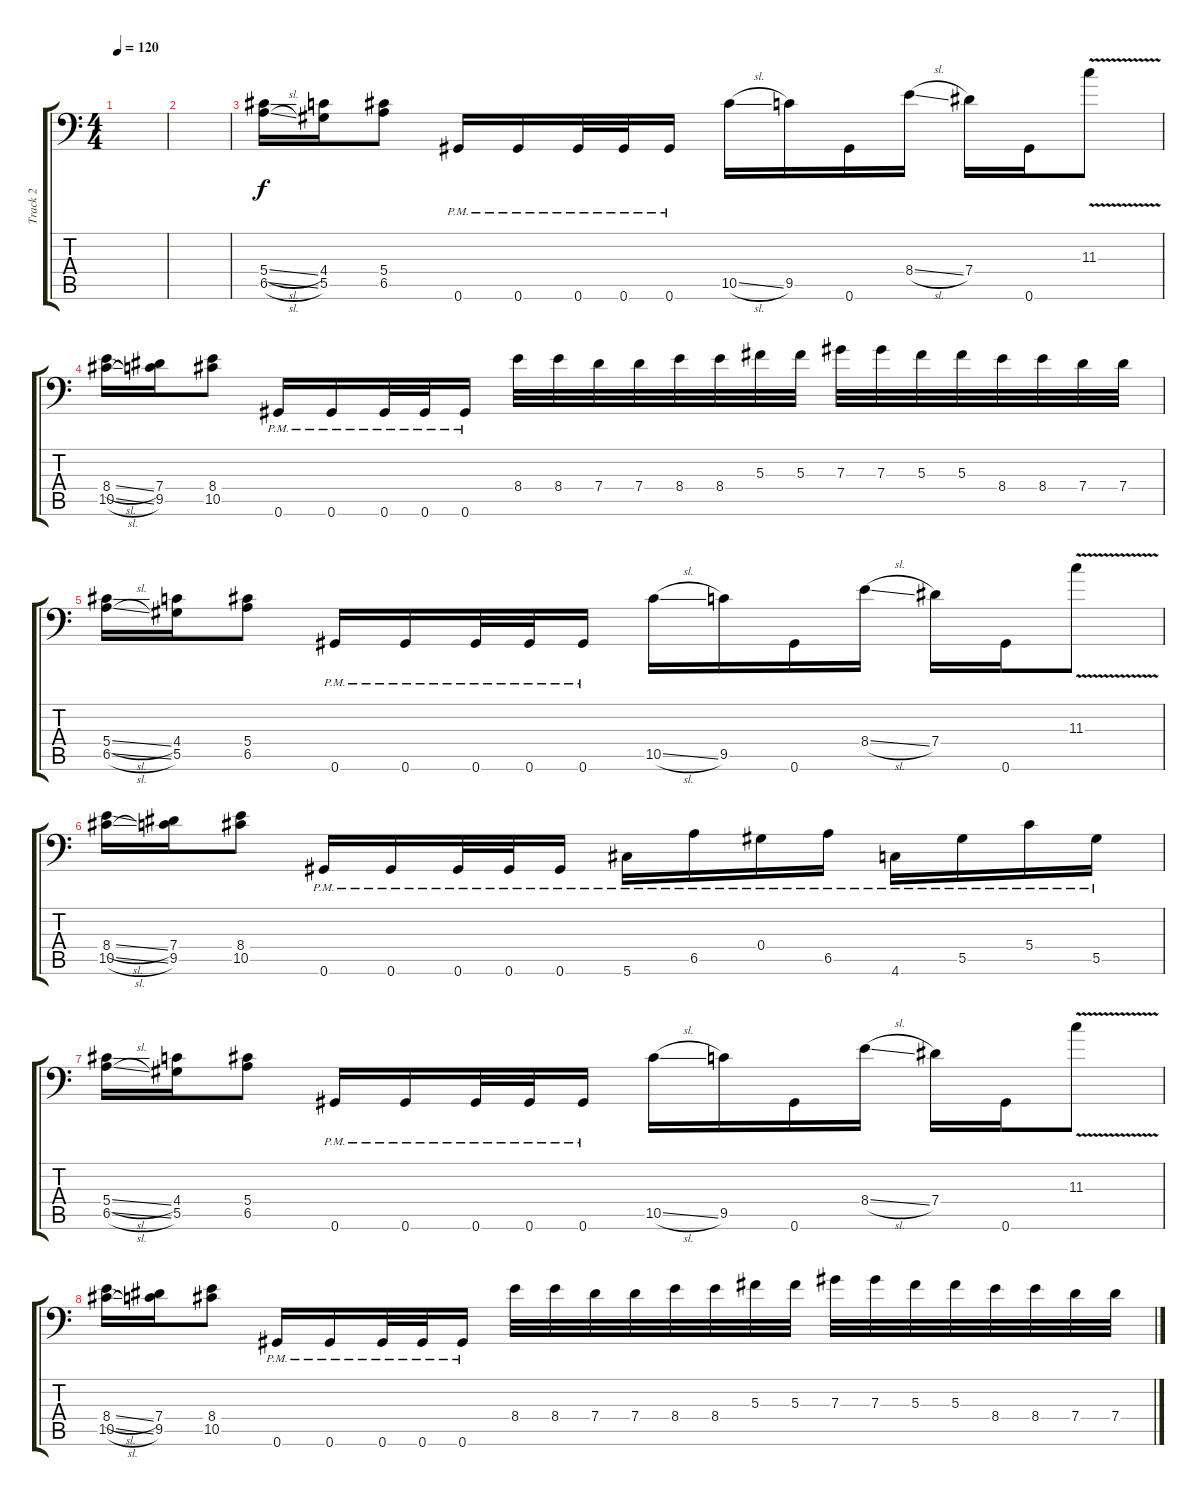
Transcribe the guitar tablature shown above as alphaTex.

\track ("Track 2" "Track 2") {instrument distortionguitar}
\staff {score tabs}
\tuning (Bb3 F3 Db3 Ab2 Eb2 Ab1) {hide}
\ts (4 4)
\tempo 120
\clef f4
\ks c
|
|
(5.4{sl} 6.5{sl}).16 (4.4 5.5).16 (5.4 6.5).8 0.6{pm}.16 0.6{pm}.16 0.6{pm}.32 0.6{pm}.32 0.6{pm}.16 10.5{sl}.16 9.5.16 0.6.16 8.4{sl}.16 7.4.16 0.6.16 11.3{v}.8 |
(8.4{sl} 10.5{sl}).16 (7.4 9.5).16 (8.4 10.5).8 0.6{pm}.16 0.6{pm}.16 0.6{pm}.32 0.6{pm}.32 0.6{pm}.16 8.4.32 8.4.32 7.4.32 7.4.32 8.4.32 8.4.32 5.3.32 5.3.32 7.3.32 7.3.32 5.3.32 5.3.32 8.4.32 8.4.32 7.4.32 7.4.32 |
(5.4{sl} 6.5{sl}).16 (4.4 5.5).16 (5.4 6.5).8 0.6{pm}.16 0.6{pm}.16 0.6{pm}.32 0.6{pm}.32 0.6{pm}.16 10.5{sl}.16 9.5.16 0.6.16 8.4{sl}.16 7.4.16 0.6.16 11.3{v}.8 |
(8.4{sl} 10.5{sl}).16 (7.4 9.5).16 (8.4 10.5).8 0.6{pm}.16 0.6{pm}.16 0.6{pm}.32 0.6{pm}.32 0.6{pm}.16 5.6{pm}.16 6.5{pm}.16 0.4{pm}.16 6.5{pm}.16 4.6{pm}.16 5.5{pm}.16 5.4{pm}.16 5.5{pm}.16 |
(5.4{sl} 6.5{sl}).16 (4.4 5.5).16 (5.4 6.5).8 0.6{pm}.16 0.6{pm}.16 0.6{pm}.32 0.6{pm}.32 0.6{pm}.16 10.5{sl}.16 9.5.16 0.6.16 8.4{sl}.16 7.4.16 0.6.16 11.3{v}.8 |
(8.4{sl} 10.5{sl}).16 (7.4 9.5).16 (8.4 10.5).8 0.6{pm}.16 0.6{pm}.16 0.6{pm}.32 0.6{pm}.32 0.6{pm}.16 8.4.32 8.4.32 7.4.32 7.4.32 8.4.32 8.4.32 5.3.32 5.3.32 7.3.32 7.3.32 5.3.32 5.3.32 8.4.32 8.4.32 7.4.32 7.4.32
